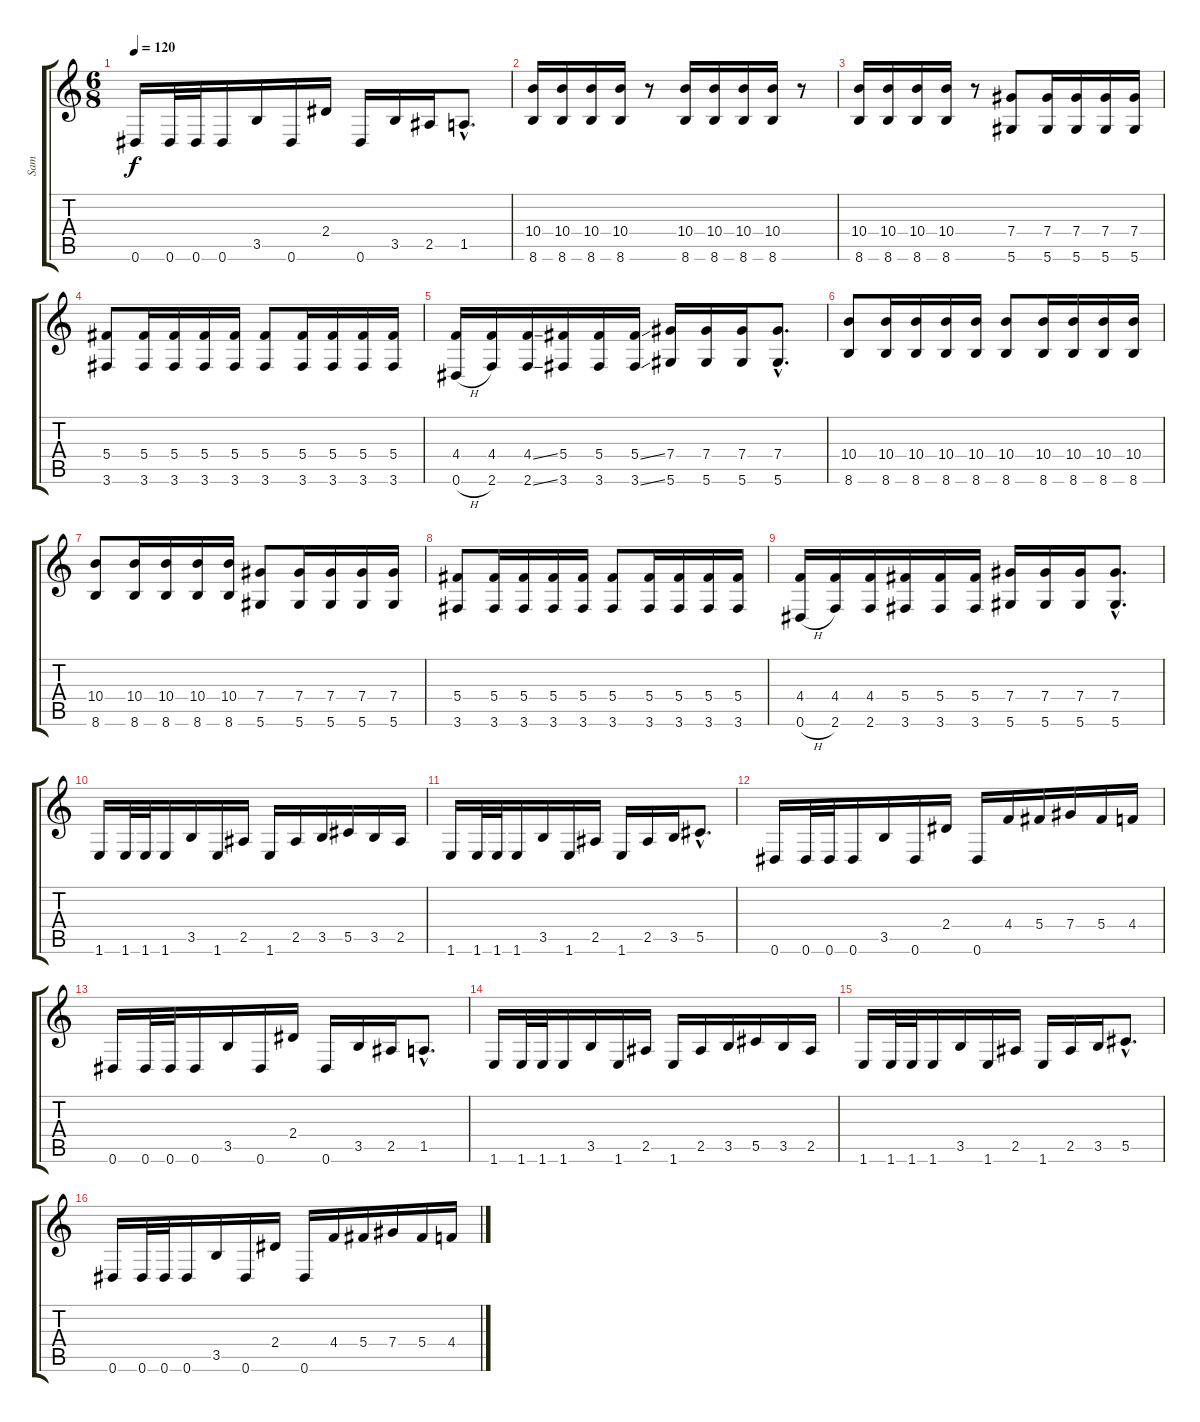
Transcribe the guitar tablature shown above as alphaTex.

\track ("Sam" "Sam") {instrument distortionguitar}
\staff {score tabs}
\tuning (Eb4 Bb3 Gb3 Db3 Ab2 Eb2) {hide}
\ts (6 8)
\tempo 120
\clef g2
\ks c
0.6.16{dy f} 0.6.32 0.6.32 0.6.16 3.5.16 0.6.16 2.4.16 0.6.16 3.5.16 2.5.16 1.5{hac}.8{d} |
(10.4 8.6).16 (10.4 8.6).16 (10.4 8.6).16 (10.4 8.6).16 r.8 (10.4 8.6).16 (10.4 8.6).16 (10.4 8.6).16 (10.4 8.6).16 r.8 |
(10.4 8.6).16 (10.4 8.6).16 (10.4 8.6).16 (10.4 8.6).16 r.8 (7.4 5.6).8 (7.4 5.6).16 (7.4 5.6).16 (7.4 5.6).16 (7.4 5.6).16 |
(5.4 3.6).8 (5.4 3.6).16 (5.4 3.6).16 (5.4 3.6).16 (5.4 3.6).16 (5.4 3.6).8 (5.4 3.6).16 (5.4 3.6).16 (5.4 3.6).16 (5.4 3.6).16 |
(4.4 0.6{h}).16 (4.4 2.6).16 (4.4{ss} 2.6{ss}).16 (5.4 3.6).16 (5.4 3.6).16 (5.4{ss} 3.6{ss}).16 (7.4 5.6).16 (7.4 5.6).16 (7.4 5.6).16 (7.4{hac} 5.6{hac}).8{d} |
(10.4 8.6).8 (10.4 8.6).16 (10.4 8.6).16 (10.4 8.6).16 (10.4 8.6).16 (10.4 8.6).8 (10.4 8.6).16 (10.4 8.6).16 (10.4 8.6).16 (10.4 8.6).16 |
(10.4 8.6).8 (10.4 8.6).16 (10.4 8.6).16 (10.4 8.6).16 (10.4 8.6).16 (7.4 5.6).8 (7.4 5.6).16 (7.4 5.6).16 (7.4 5.6).16 (7.4 5.6).16 |
(5.4 3.6).8 (5.4 3.6).16 (5.4 3.6).16 (5.4 3.6).16 (5.4 3.6).16 (5.4 3.6).8 (5.4 3.6).16 (5.4 3.6).16 (5.4 3.6).16 (5.4 3.6).16 |
(4.4 0.6{h}).16 (4.4 2.6).16 (4.4 2.6).16 (5.4 3.6).16 (5.4 3.6).16 (5.4 3.6).16 (7.4 5.6).16 (7.4 5.6).16 (7.4 5.6).16 (7.4{hac} 5.6{hac}).8{d} |
1.6.16 1.6.32 1.6.32 1.6.16 3.5.16 1.6.16 2.5.16 1.6.16 2.5.16 3.5.16 5.5.16 3.5.16 2.5.16 |
1.6.16 1.6.32 1.6.32 1.6.16 3.5.16 1.6.16 2.5.16 1.6.16 2.5.16 3.5.16 5.5{hac}.8{d} |
0.6.16 0.6.32 0.6.32 0.6.16 3.5.16 0.6.16 2.4.16 0.6.16 4.4.16 5.4.16 7.4.16 5.4.16 4.4.16 |
0.6.16 0.6.32 0.6.32 0.6.16 3.5.16 0.6.16 2.4.16 0.6.16 3.5.16 2.5.16 1.5{hac}.8{d} |
1.6.16 1.6.32 1.6.32 1.6.16 3.5.16 1.6.16 2.5.16 1.6.16 2.5.16 3.5.16 5.5.16 3.5.16 2.5.16 |
1.6.16 1.6.32 1.6.32 1.6.16 3.5.16 1.6.16 2.5.16 1.6.16 2.5.16 3.5.16 5.5{hac}.8{d} |
0.6.16 0.6.32 0.6.32 0.6.16 3.5.16 0.6.16 2.4.16 0.6.16 4.4.16 5.4.16 7.4.16 5.4.16 4.4.16
